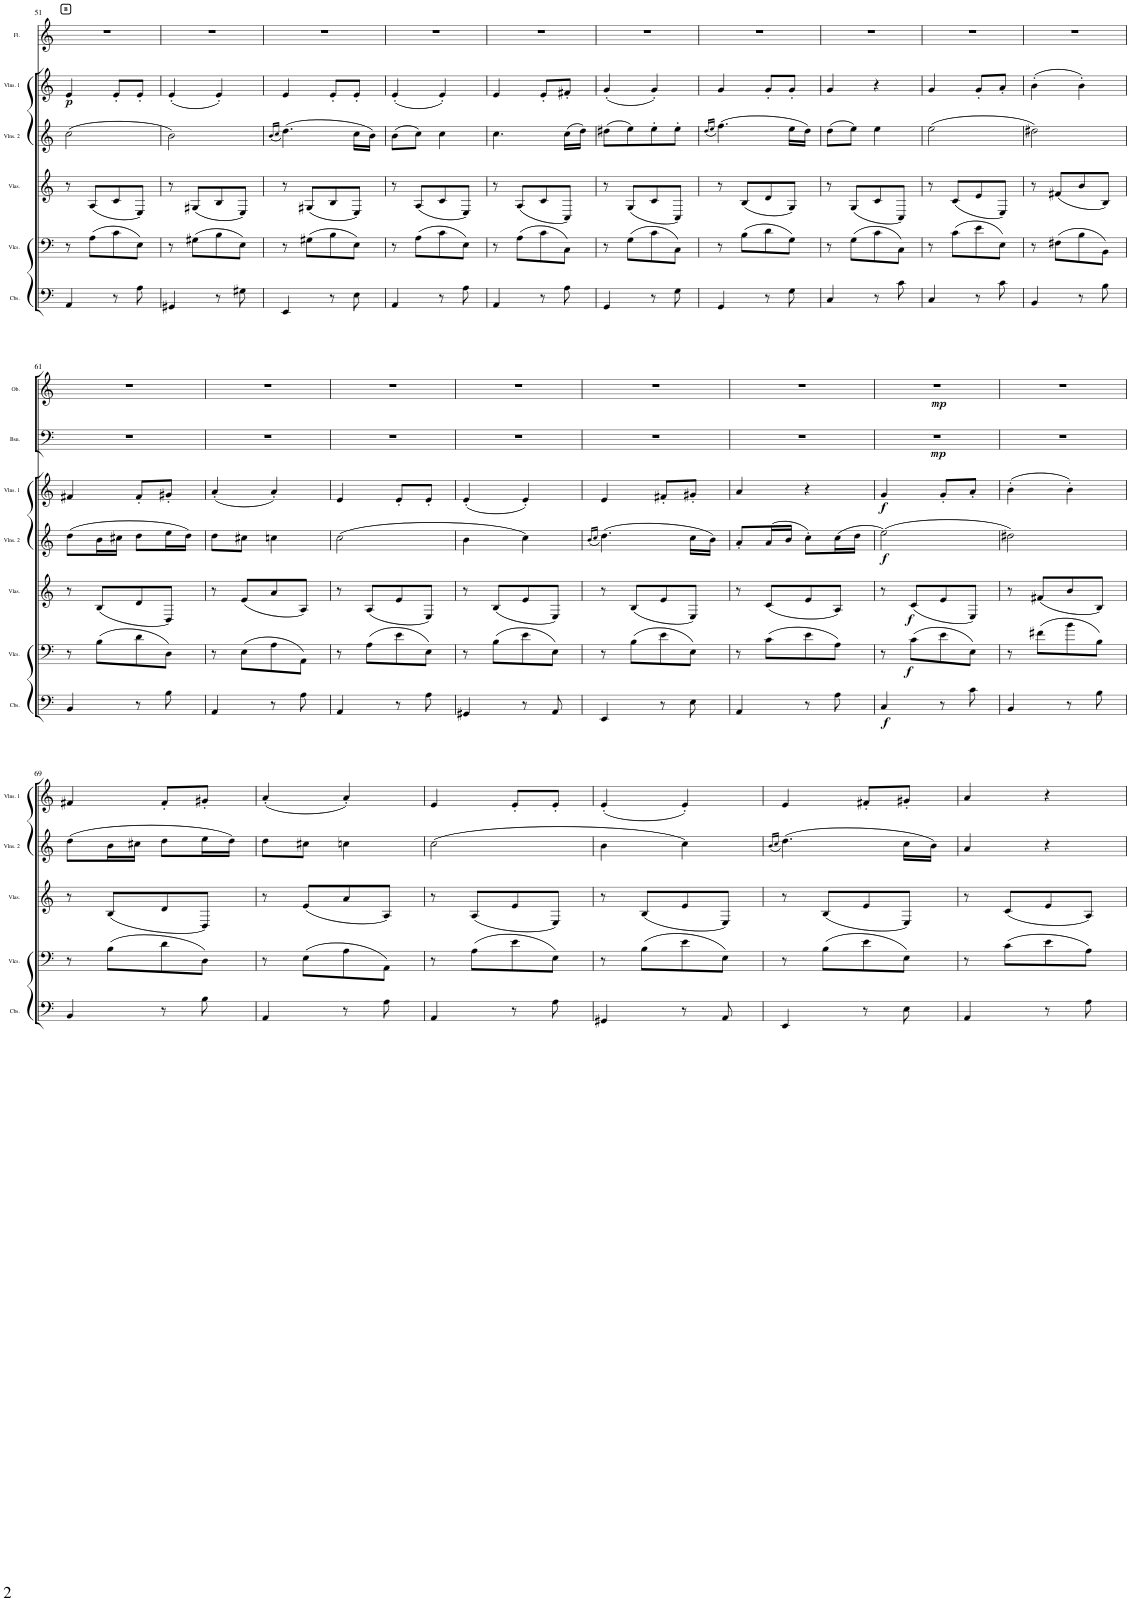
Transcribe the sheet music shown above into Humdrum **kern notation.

**kern	**dynam	**kern	**dynam	**kern	**dynam	**kern	**dynam	**kern	**dynam
*part5	*part5	*part4	*part4	*part3	*part3	*part2	*part2	*part1	*part1
*staff5	*staff5	*staff4	*staff4	*staff3	*staff3	*staff2	*staff2	*staff1	*staff1
*I"Contrabasses	*	*I"Violoncellos	*	*I"Violas	*	*I"Violins 2	*	*I"Violins 1	*
*I'Cbs.	*	*I'Vlcs.	*	*I'Vlas.	*	*I'Vlns. 2	*	*I'Vlns. 1	*
!!LO:PB:g=z
*clefF4	*	*clefF4	*	*clefG2	*	*clefG2	*	*clefG2	*
*k[]	*	*k[]	*	*k[]	*	*k[]	*	*k[]	*
*M2/4	*	*M2/4	*	*M2/4	*	*M2/4	*	*M2/4	*
=51	=51	=51	=51	=51	=51	=51	=51	=51	=51
!	!	!	!	!	!	!	!	!	!LO:DY:b
4AA/	.	8r	.	8r	.	(2cc\	.	4e/	p
.	.	(8A\L	.	(8A/L	.	.	.	.	.
8r	.	8c\	.	8c/	.	.	.	8e'/L	.
8A\	.	8E\J)	.	8E/J)	.	.	.	8e'/J	.
=52	=52	=52	=52	=52	=52	=52	=52	=52	=52
4GG#X/	.	8r	.	8r	.	2b\)	.	(4e'/	.
.	.	(8G#X\L	.	(8G#X/L	.	.	.	.	.
8r	.	8B\	.	8B/	.	.	.	4e'/)	.
8G#X\	.	8E\J)	.	8E/J)	.	.	.	.	.
=53	=53	=53	=53	=53	=53	=53	=53	=53	=53
.	.	.	.	.	.	(16qb/LL	.	.	.
.	.	.	.	.	.	16qcc/JJ	.	.	.
4EE/	.	8r	.	8r	.	(4.dd\)	.	4e/	.
.	.	(8G#X\L	.	(8G#X/L	.	.	.	.	.
8r	.	8B\	.	8B/	.	.	.	8e'/L	.
8E\	.	8E\J)	.	8E/J)	.	16cc\LL	.	8e'/J	.
.	.	.	.	.	.	16b\JJ)	.	.	.
=54	=54	=54	=54	=54	=54	=54	=54	=54	=54
4AA/	.	8r	.	8r	.	(8b\L	.	(4e'/	.
.	.	(8A\L	.	(8A/L	.	8cc\J)	.	.	.
8r	.	8c\	.	8c/	.	4cc\	.	4e'/)	.
8A\	.	8E\J)	.	8E/J)	.	.	.	.	.
=55	=55	=55	=55	=55	=55	=55	=55	=55	=55
4AA/	.	8r	.	8r	.	4.cc\	.	4e/	.
.	.	(8A\L	.	(8A/L	.	.	.	.	.
8r	.	8c\	.	8c/	.	.	.	8e'/L	.
8A\	.	8C\J)	.	8C/J)	.	(16cc\LL	.	8f#X'/J	.
.	.	.	.	.	.	16dd\JJ)	.	.	.
=56	=56	=56	=56	=56	=56	=56	=56	=56	=56
4GG/	.	8r	.	8r	.	(8dd#X\L	.	(4g'/	.
.	.	(8G\L	.	(8G/L	.	8ee\)	.	.	.
8r	.	8c\	.	8c/	.	8ee'\	.	4g'/)	.
8G\	.	8C\J)	.	8C/J)	.	8ee'\J	.	.	.
=57	=57	=57	=57	=57	=57	=57	=57	=57	=57
.	.	.	.	.	.	(16qdd/LL	.	.	.
.	.	.	.	.	.	16qee/JJ	.	.	.
4GG/	.	8r	.	8r	.	(4.ff\)	.	4g/	.
.	.	(8B\L	.	(8B/L	.	.	.	.	.
8r	.	8d\	.	8d/	.	.	.	8g'/L	.
8G\	.	8G\J)	.	8G/J)	.	16ee\LL	.	8g'/J	.
.	.	.	.	.	.	16dd\JJ)	.	.	.
=58	=58	=58	=58	=58	=58	=58	=58	=58	=58
4C/	.	8r	.	8r	.	(8dd\L	.	4g/	.
.	.	(8G\L	.	(8G/L	.	8ee\J)	.	.	.
8r	.	8c\	.	8c/	.	4ee\	.	4r	.
8c\	.	8C\J)	.	8C/J)	.	.	.	.	.
=59	=59	=59	=59	=59	=59	=59	=59	=59	=59
4C/	.	8r	.	8r	.	(2ee\	.	4g/	.
.	.	(8c\L	.	(8c/L	.	.	.	.	.
8r	.	8e\	.	8e/	.	.	.	8g'/L	.
8c\	.	8E\J)	.	8E/J)	.	.	.	8a'/J	.
=60	=60	=60	=60	=60	=60	=60	=60	=60	=60
4BB/	.	8r	.	8r	.	2dd#X\)	.	(4b'\	.
.	.	(8F#X\L	.	(8f#X/L	.	.	.	.	.
8r	.	8B\	.	8b/	.	.	.	4b'\)	.
8B\	.	8BB\J)	.	8B/J)	.	.	.	.	.
!!LO:LB:g=z
=61	=61	=61	=61	=61	=61	=61	=61	=61	=61
4BB/	.	8r	.	8r	.	(8dd\L	.	4f#X/	.
.	.	(8B\L	.	(8B/L	.	16b\L	.	.	.
.	.	.	.	.	.	16cc#X\JJ	.	.	.
8r	.	8d\	.	8d/	.	8dd\L	.	8f#'/L	.
8B\	.	8D\J)	.	8D/J)	.	16ee\L	.	8g#X'/J	.
.	.	.	.	.	.	16dd\JJ)	.	.	.
=62	=62	=62	=62	=62	=62	=62	=62	=62	=62
4AA/	.	8r	.	8r	.	8dd\L	.	(4a'/	.
.	.	(8E\L	.	(8e/L	.	8cc#X\J	.	.	.
8r	.	8A\	.	8a/	.	4ccn\	.	4a'/)	.
8A\	.	8AA\J)	.	8A/J)	.	.	.	.	.
=63	=63	=63	=63	=63	=63	=63	=63	=63	=63
4AA/	.	8r	.	8r	.	(2cc\	.	4e/	.
.	.	(8A\L	.	(8A/L	.	.	.	.	.
8r	.	8e\	.	8e/	.	.	.	8e'/L	.
8A\	.	8E\J)	.	8E/J)	.	.	.	8e'/J	.
=64	=64	=64	=64	=64	=64	=64	=64	=64	=64
4GG#X/	.	8r	.	8r	.	4b\	.	(4e'/	.
.	.	(8B\L	.	(8B/L	.	.	.	.	.
8r	.	8e\	.	8e/	.	4cc\)	.	4e'/)	.
8AA/	.	8E\J)	.	8E/J)	.	.	.	.	.
=65	=65	=65	=65	=65	=65	=65	=65	=65	=65
.	.	.	.	.	.	(16qb/LL	.	.	.
.	.	.	.	.	.	16qcc/JJ	.	.	.
4EE/	.	8r	.	8r	.	(4.dd\)	.	4e/	.
.	.	(8B\L	.	(8B/L	.	.	.	.	.
8r	.	8e\	.	8e/	.	.	.	8f#X'/L	.
8E\	.	8E\J)	.	8E/J)	.	16cc\LL	.	8g#X'/J	.
.	.	.	.	.	.	16b\JJ)	.	.	.
=66	=66	=66	=66	=66	=66	=66	=66	=66	=66
4AA/	.	8r	.	8r	.	8a'/L	.	4a/	.
.	.	(8c\L	.	(8c/L	.	(16a/L	.	.	.
.	.	.	.	.	.	16b/JJ	.	.	.
8r	.	8e\	.	8e/	.	8cc'\L)	.	4r	.
8A\	.	8A\J)	.	8A/J)	.	(16cc\L	.	.	.
.	.	.	.	.	.	16dd\JJ	.	.	.
=67	=67	=67	=67	=67	=67	=67	=67	=67	=67
!	!LO:DY:b	!	!	!	!	!	!LO:DY:b	!	!LO:DY:b
4C/	f	8r	.	8r	.	(2ee\)	f	4g/	f
!	!	!	!LO:DY:b	!	!LO:DY:b	!	!	!	!
.	.	(8c\L	f	(8c/L	f	.	.	.	.
8r	.	8e\	.	8e/	.	.	.	8g'/L	.
8c\	.	8E\J)	.	8E/J)	.	.	.	8a'/J	.
=68	=68	=68	=68	=68	=68	=68	=68	=68	=68
4BB/	.	8r	.	8r	.	2dd#X\)	.	(4b'\	.
.	.	(8f#X\L	.	(8f#X/L	.	.	.	.	.
8r	.	8b\	.	8b/	.	.	.	4b'\)	.
8B\	.	8B\J)	.	8B/J)	.	.	.	.	.
!!LO:LB:g=z
=69	=69	=69	=69	=69	=69	=69	=69	=69	=69
4BB/	.	8r	.	8r	.	(8dd\L	.	4f#X/	.
.	.	(8B\L	.	(8B/L	.	16b\L	.	.	.
.	.	.	.	.	.	16cc#X\JJ	.	.	.
8r	.	8d\	.	8d/	.	8dd\L	.	8f#'/L	.
8B\	.	8D\J)	.	8D/J)	.	16ee\L	.	8g#X'/J	.
.	.	.	.	.	.	16dd\JJ)	.	.	.
=70	=70	=70	=70	=70	=70	=70	=70	=70	=70
4AA/	.	8r	.	8r	.	8dd\L	.	(4a'/	.
.	.	(8E\L	.	(8e/L	.	8cc#X\J	.	.	.
8r	.	8A\	.	8a/	.	4ccn\	.	4a'/)	.
8A\	.	8AA\J)	.	8A/J)	.	.	.	.	.
=71	=71	=71	=71	=71	=71	=71	=71	=71	=71
4AA/	.	8r	.	8r	.	(2cc\	.	4e/	.
.	.	(8A\L	.	(8A/L	.	.	.	.	.
8r	.	8e\	.	8e/	.	.	.	8e'/L	.
8A\	.	8E\J)	.	8E/J)	.	.	.	8e'/J	.
=72	=72	=72	=72	=72	=72	=72	=72	=72	=72
4GG#X/	.	8r	.	8r	.	4b\	.	(4e'/	.
.	.	(8B\L	.	(8B/L	.	.	.	.	.
8r	.	8e\	.	8e/	.	4cc\)	.	4e'/)	.
8AA/	.	8E\J)	.	8E/J)	.	.	.	.	.
=73	=73	=73	=73	=73	=73	=73	=73	=73	=73
.	.	.	.	.	.	(16qb/LL	.	.	.
.	.	.	.	.	.	16qcc/JJ	.	.	.
4EE/	.	8r	.	8r	.	(4.dd\)	.	4e/	.
.	.	(8B\L	.	(8B/L	.	.	.	.	.
8r	.	8e\	.	8e/	.	.	.	8f#X'/L	.
8E\	.	8E\J)	.	8E/J)	.	16cc\LL	.	8g#X'/J	.
.	.	.	.	.	.	16b\JJ)	.	.	.
=74	=74	=74	=74	=74	=74	=74	=74	=74	=74
4AA/	.	8r	.	8r	.	4a/	.	4a/	.
.	.	(8c\L	.	(8c/L	.	.	.	.	.
8r	.	8e\	.	8e/	.	4r	.	4r	.
8A\	.	8A\J)	.	8A/J)	.	.	.	.	.
=	=	=	=	=	=	=	=	=	=
*-	*-	*-	*-	*-	*-	*-	*-	*-	*-
